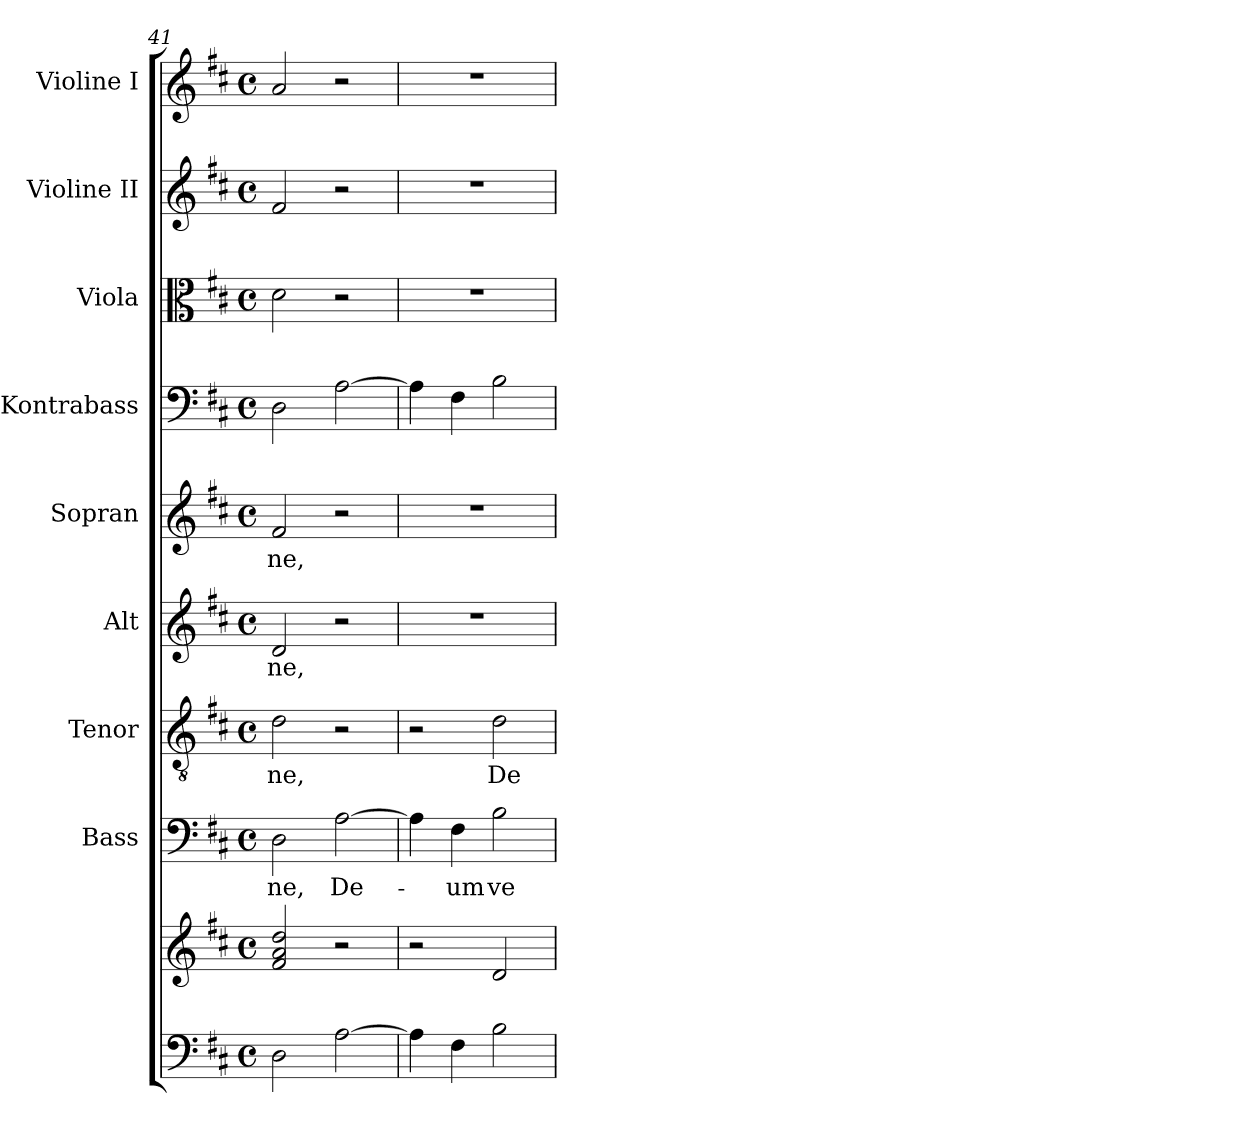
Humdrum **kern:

**kern	**kern	**kern	**text	**kern	**text	**kern	**text	**kern	**text	**kern	**kern	**kern	**kern
*part9	*part9	*part8	*part8	*part7	*part7	*part6	*part6	*part5	*part5	*part4	*part3	*part2	*part1
*staff10	*staff9	*staff8	*staff8	*staff7	*staff7	*staff6	*staff6	*staff5	*staff5	*staff4	*staff3	*staff2	*staff1
*	*	*I"Bass	*	*I"Tenor	*	*I"Alt	*	*I"Sopran	*	*I"Kontrabass	*I"Viola	*I"Violine II	*I"Violine I
*	*	*I'B.	*	*I'T.	*	*I'A.	*	*I'S.	*	*I'Kb.	*I'Vla.	*I'Vl. II	*I'Vl. I
*clefF4	*clefG2	*clefF4	*	*clefGv2	*	*clefG2	*	*clefG2	*	*clefF4	*clefC3	*clefG2	*clefG2
*	*	*	*	*	*	*	*	*	*	*ITrd7c12	*	*	*
*k[f#c#]	*k[f#c#]	*k[f#c#]	*	*k[f#c#]	*	*k[f#c#]	*	*k[f#c#]	*	*k[f#c#]	*k[f#c#]	*k[f#c#]	*k[f#c#]
*D:	*D:	*D:	*	*D:	*	*D:	*	*D:	*	*D:	*D:	*D:	*D:
*M4/4	*M4/4	*M4/4	*	*M4/4	*	*M4/4	*	*M4/4	*	*M4/4	*M4/4	*M4/4	*M4/4
*met(c)	*met(c)	*met(c)	*	*met(c)	*	*met(c)	*	*met(c)	*	*met(c)	*met(c)	*met(c)	*met(c)
=41	=41	=41	=41	=41	=41	=41	=41	=41	=41	=41	=41	=41	=41
!	!	!	!LO:LY:b	!	!LO:LY:b	!	!LO:LY:b	!	!LO:LY:b	!	!	!	!
2D\	2f#/ 2a/ 2dd/	2D\	-ne,	2d\	-ne,	2d/	-ne,	2f#/	-ne,	2DD\	2d\	2f#/	2a/
!	!	!	!LO:LY:b	!	!	!	!	!	!	!	!	!	!
[2A\	2r	[2A\	De-	2r	.	2r	.	2r	.	[2AA\	2r	2r	2r
=42	=42	=42	=42	=42	=42	=42	=42	=42	=42	=42	=42	=42	=42
4A\]	2r	4A\]	.	2r	.	1r	.	1r	.	4AA\]	1r	1r	1r
!	!	!	!LO:LY:b	!	!	!	!	!	!	!	!	!	!
4F#\	.	4F#\	-um	.	.	.	.	.	.	4FF#\	.	.	.
!	!	!	!LO:LY:b	!	!LO:LY:b	!	!	!	!	!	!	!	!
2B\	2d/	2B\	ve-	2d\	De-	.	.	.	.	2BB\	.	.	.
=	=	=	=	=	=	=	=	=	=	=	=	=	=
*-	*-	*-	*-	*-	*-	*-	*-	*-	*-	*-	*-	*-	*-
